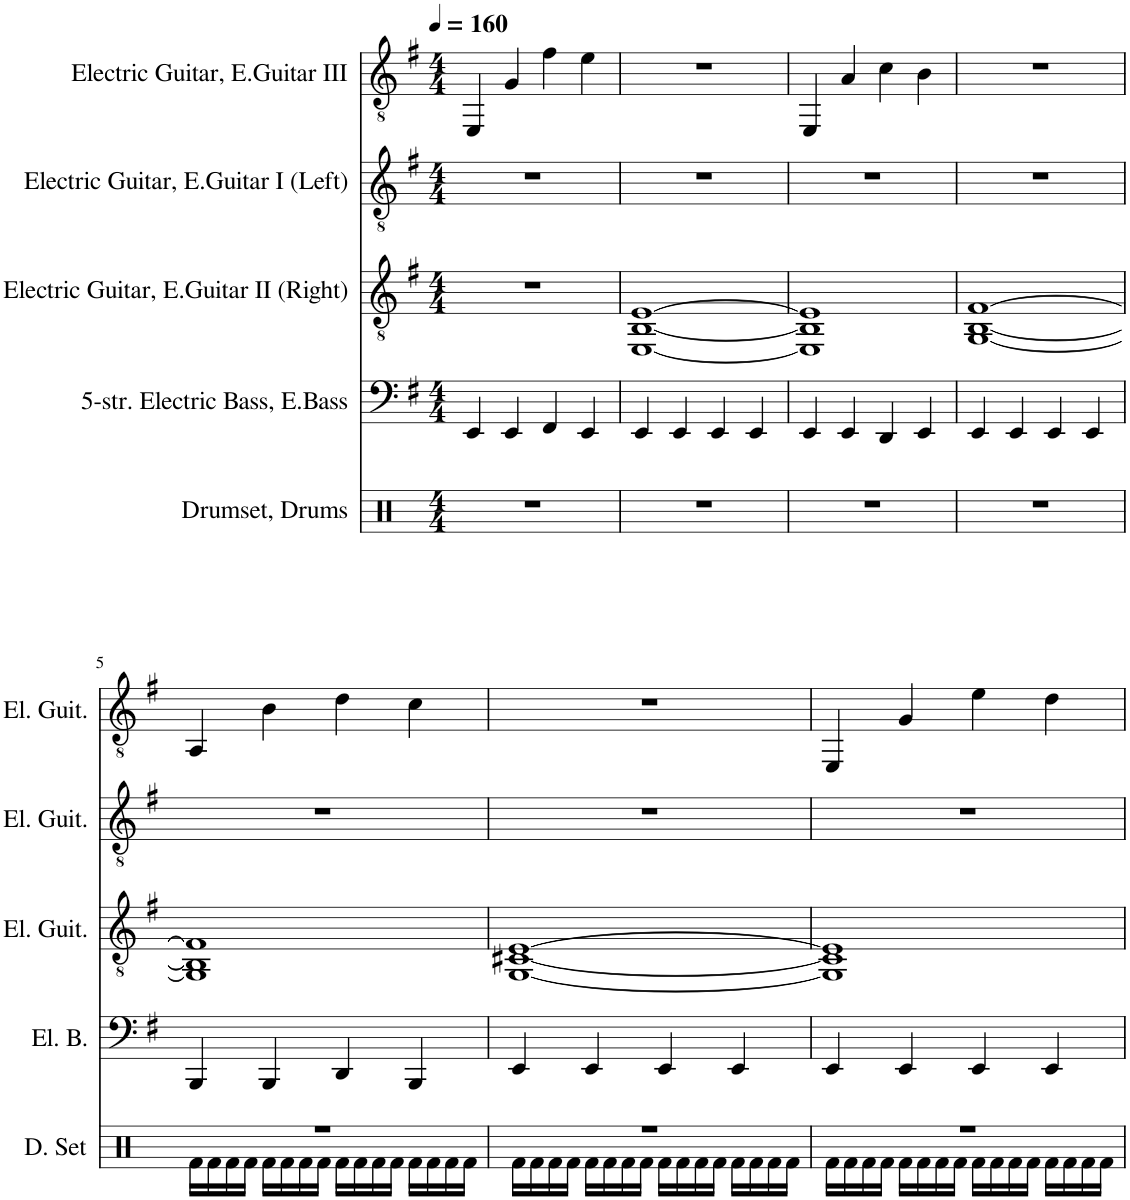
**kern	**kern	**kern	**kern	**kern
*part5	*part4	*part3	*part2	*part1
*staff5	*staff4	*staff3	*staff2	*staff1
*I"Drumset, Drums	*I"5-str. Electric Bass, E.Bass	*I"Electric Guitar, E.Guitar II (Right)	*I"Electric Guitar, E.Guitar I (Left)	*I"Electric Guitar, E.Guitar III
*I'D. Set	*I'El. B.	*I'El. Guit.	*I'El. Guit.	*I'El. Guit.
*clefX	*clefF4	*clefGv2	*clefGv2	*clefGv2
*	*Trd7c12	*	*	*
*k[f#]	*k[f#]	*k[f#]	*k[f#]	*k[f#]
*M4/4	*M4/4	*M4/4	*M4/4	*M4/4
*MM160	*MM160	*MM160	*MM160	*MM160
=1	=1	=1	=1	=1
1r	4EE/	1r	1r	4EE/
.	4EE/	.	.	4G/
.	4FF#/	.	.	4f#\
.	4EE/	.	.	4e\
=2	=2	=2	=2	=2
1r	4EE/	[1EE [1BB [1E	1r	1r
.	4EE/	.	.	.
.	4EE/	.	.	.
.	4EE/	.	.	.
=3	=3	=3	=3	=3
1r	4EE/	1EE] 1BB] 1E]	1r	4EE/
.	4EE/	.	.	4A/
.	4DD/	.	.	4c\
.	4EE/	.	.	4B\
=4	=4	=4	=4	=4
1r	4EE/	[1GG [1BB [1F#	1r	1r
.	4EE/	.	.	.
.	4EE/	.	.	.
.	4EE/	.	.	.
!!LO:LB:g=z
=5	=5	=5	=5	=5
*^	*	*	*	*
1r	16Rf\LL	4BBB/	1GG] 1BB] 1F#]	1r	4AA/
.	16Rf\	.	.	.	.
.	16Rf\	.	.	.	.
.	16Rf\JJ	.	.	.	.
.	16Rf\LL	4BBB/	.	.	4B\
.	16Rf\	.	.	.	.
.	16Rf\	.	.	.	.
.	16Rf\JJ	.	.	.	.
.	16Rf\LL	4DD/	.	.	4d\
.	16Rf\	.	.	.	.
.	16Rf\	.	.	.	.
.	16Rf\JJ	.	.	.	.
.	16Rf\LL	4BBB/	.	.	4c\
.	16Rf\	.	.	.	.
.	16Rf\	.	.	.	.
.	16Rf\JJ	.	.	.	.
=6	=6	=6	=6	=6	=6
1r	16Rf\LL	4EE/	[1GG [1C#X [1E	1r	1r
.	16Rf\	.	.	.	.
.	16Rf\	.	.	.	.
.	16Rf\JJ	.	.	.	.
.	16Rf\LL	4EE/	.	.	.
.	16Rf\	.	.	.	.
.	16Rf\	.	.	.	.
.	16Rf\JJ	.	.	.	.
.	16Rf\LL	4EE/	.	.	.
.	16Rf\	.	.	.	.
.	16Rf\	.	.	.	.
.	16Rf\JJ	.	.	.	.
.	16Rf\LL	4EE/	.	.	.
.	16Rf\	.	.	.	.
.	16Rf\	.	.	.	.
.	16Rf\JJ	.	.	.	.
=7	=7	=7	=7	=7	=7
1r	16Rf\LL	4EE/	1GG] 1C#] 1E]	1r	4EE/
.	16Rf\	.	.	.	.
.	16Rf\	.	.	.	.
.	16Rf\JJ	.	.	.	.
.	16Rf\LL	4EE/	.	.	4G/
.	16Rf\	.	.	.	.
.	16Rf\	.	.	.	.
.	16Rf\JJ	.	.	.	.
.	16Rf\LL	4EE/	.	.	4e\
.	16Rf\	.	.	.	.
.	16Rf\	.	.	.	.
.	16Rf\JJ	.	.	.	.
.	16Rf\LL	4EE/	.	.	4d\
.	16Rf\	.	.	.	.
.	16Rf\	.	.	.	.
.	16Rf\JJ	.	.	.	.
*v	*v	*	*	*	*
=	=	=	=	=
*-	*-	*-	*-	*-
